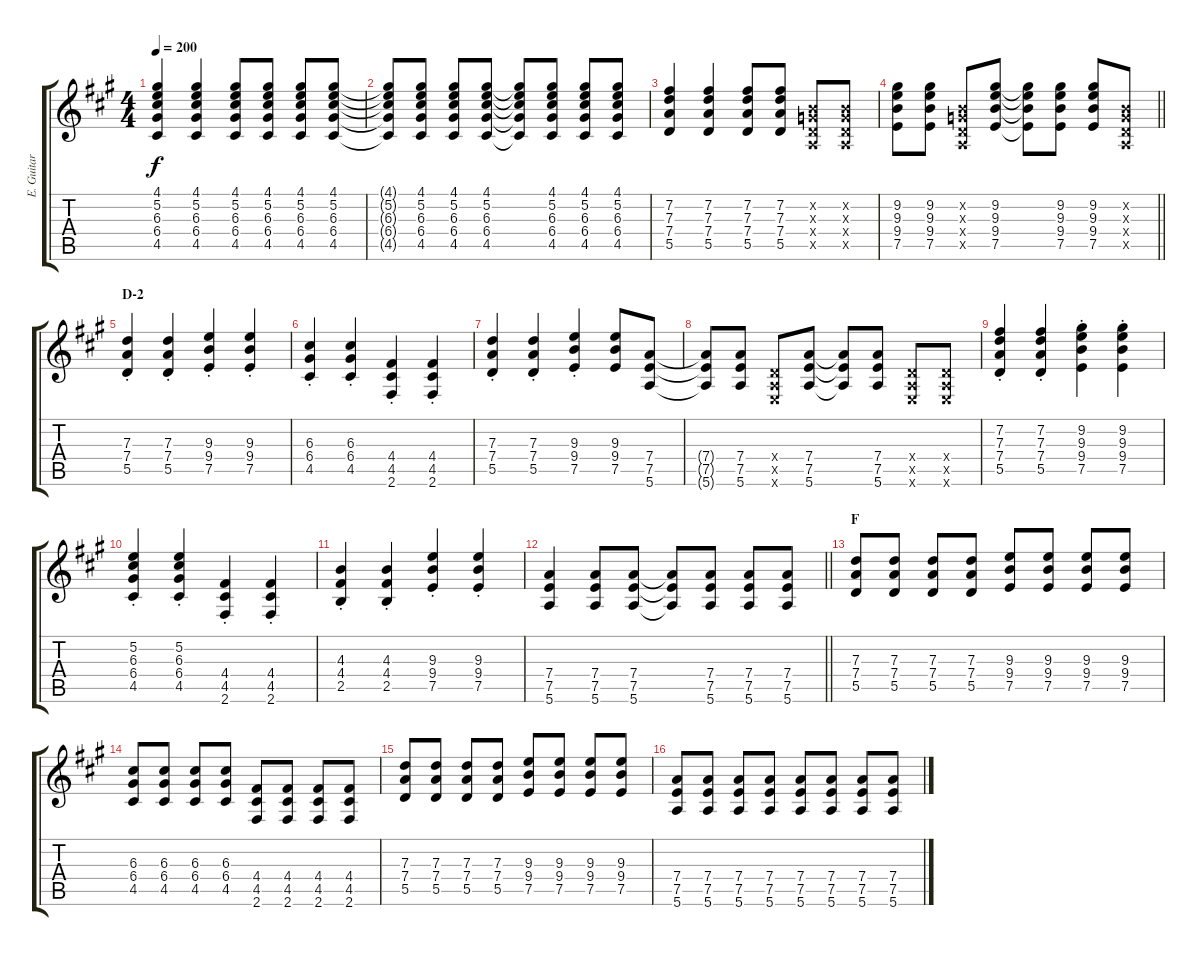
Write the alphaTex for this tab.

\track ("E. Guitar II" "E. Guitar ") {solo instrument overdrivenguitar}
\staff {score tabs}
\tuning (E4 B3 G3 D3 A2 E2) {hide}
\ts (4 4)
\tempo 200
\clef g2
\ks a
(4.1 5.2 6.3 6.4 4.5).4{dy f} (4.1 5.2 6.3 6.4 4.5).4 (4.1 5.2 6.3 6.4 4.5).8 (4.1 5.2 6.3 6.4 4.5).8 (4.1 5.2 6.3 6.4 4.5).8 (4.1 5.2 6.3 6.4 4.5).8 |
(4.1{t} 5.2{t} 6.3{t} 6.4{t} 4.5{t}).8 (4.1 5.2 6.3 6.4 4.5).8 (4.1 5.2 6.3 6.4 4.5).8 (4.1 5.2 6.3 6.4 4.5).8 (4.1{t} 5.2{t} 6.3{t} 6.4{t} 4.5{t}).8 (4.1 5.2 6.3 6.4 4.5).8 (4.1 5.2 6.3 6.4 4.5).8 (4.1 5.2 6.3 6.4 4.5).8 |
(7.2 7.3 7.4 5.5).4 (7.2 7.3 7.4 5.5).4 (7.2 7.3 7.4 5.5).8 (7.2 7.3 7.4 5.5).8 (0.2{x} 0.3{x} 0.4{x} 0.5{x}).8 (0.2{x} 0.3{x} 0.4{x} 0.5{x}).8 |
\barLineRight lightlight
(9.2 9.3 9.4 7.5).8 (9.2 9.3 9.4 7.5).8 (0.2{x} 0.3{x} 0.4{x} 0.5{x}).8 (9.2 9.3 9.4 7.5).8 (9.2{t} 9.3{t} 9.4{t} 7.5{t}).8 (9.2 9.3 9.4 7.5).8 (9.2 9.3 9.4 7.5).8 (0.2{x} 0.3{x} 0.4{x} 0.5{x}).8 |
\section ("" "D-2")
(7.3{st} 7.4{st} 5.5{st}).4 (7.3{st} 7.4{st} 5.5{st}).4 (9.3{st} 9.4{st} 7.5{st}).4 (9.3{st} 9.4{st} 7.5{st}).4 |
(6.3{st} 6.4{st} 4.5{st}).4 (6.3{st} 6.4{st} 4.5{st}).4 (4.4{st} 4.5{st} 2.6{st}).4 (4.4{st} 4.5{st} 2.6{st}).4 |
(7.3{st} 7.4{st} 5.5{st}).4 (7.3{st} 7.4{st} 5.5{st}).4 (9.3{st} 9.4{st} 7.5{st}).4 (9.3 9.4 7.5).8 (7.4 7.5 5.6).8 |
(7.4{t} 7.5{t} 5.6{t}).8 (7.4 7.5 5.6).8 (0.4{x} 0.5{x} 0.6{x}).8 (7.4 7.5 5.6).8 (7.4{t} 7.5{t} 5.6{t}).8 (7.4 7.5 5.6).8 (0.4{x} 0.5{x} 0.6{x}).8 (0.4{x} 0.5{x} 0.6{x}).8 |
(7.2{st} 7.3{st} 7.4{st} 5.5{st}).4 (7.2{st} 7.3{st} 7.4{st} 5.5{st}).4 (9.2{st} 9.3{st} 9.4{st} 7.5{st}).4 (9.2{st} 9.3{st} 9.4{st} 7.5{st}).4 |
(5.2{st} 6.3{st} 6.4{st} 4.5{st}).4 (5.2{st} 6.3{st} 6.4{st} 4.5{st}).4 (4.4{st} 4.5{st} 2.6{st}).4 (4.4{st} 4.5{st} 2.6{st}).4 |
(4.3{st} 4.4{st} 2.5{st}).4 (4.3{st} 4.4{st} 2.5{st}).4 (9.3{st} 9.4{st} 7.5{st}).4 (9.3{st} 9.4{st} 7.5{st}).4 |
\barLineRight lightlight
(7.4 7.5 5.6).4 (7.4 7.5 5.6).8 (7.4 7.5 5.6).8 (7.4{t} 7.5{t} 5.6{t}).8 (7.4 7.5 5.6).8 (7.4 7.5 5.6).8 (7.4 7.5 5.6).8 |
\section ("" "F")
(7.3 7.4 5.5).8 (7.3 7.4 5.5).8 (7.3 7.4 5.5).8 (7.3 7.4 5.5).8 (9.3 9.4 7.5).8 (9.3 9.4 7.5).8 (9.3 9.4 7.5).8 (9.3 9.4 7.5).8 |
(6.3 6.4 4.5).8 (6.3 6.4 4.5).8 (6.3 6.4 4.5).8 (6.3 6.4 4.5).8 (4.4 4.5 2.6).8 (4.4 4.5 2.6).8 (4.4 4.5 2.6).8 (4.4 4.5 2.6).8 |
(7.3 7.4 5.5).8 (7.3 7.4 5.5).8 (7.3 7.4 5.5).8 (7.3 7.4 5.5).8 (9.3 9.4 7.5).8 (9.3 9.4 7.5).8 (9.3 9.4 7.5).8 (9.3 9.4 7.5).8 |
(7.4 7.5 5.6).8 (7.4 7.5 5.6).8 (7.4 7.5 5.6).8 (7.4 7.5 5.6).8 (7.4 7.5 5.6).8 (7.4 7.5 5.6).8 (7.4 7.5 5.6).8 (7.4 7.5 5.6).8
